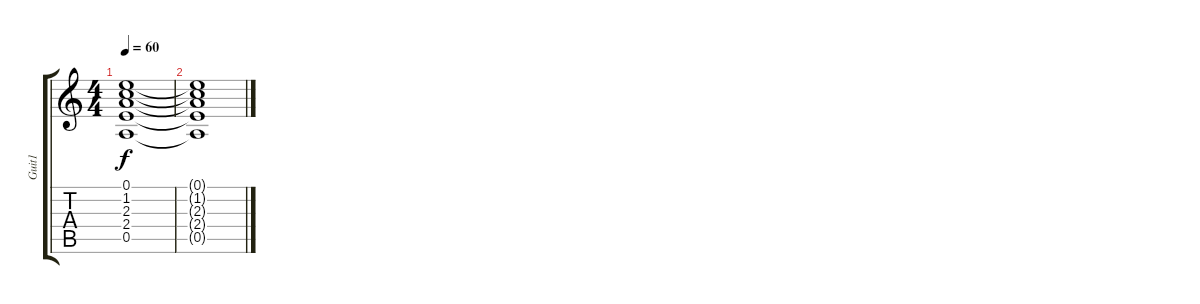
\track ("Guit1" "Guit1") {instrument electricguitarclean}
\staff {score tabs}
\tuning (E4 B3 G3 D3 A2 E2) {hide}
\ts (4 4)
\tempo 60
\clef g2
\ks c
(0.1{t} 1.2{t} 2.3{t} 2.4{t} 0.5{t}).1{dy f} |
(0.1{t} 1.2{t} 2.3{t} 2.4{t} 0.5{t}).1
